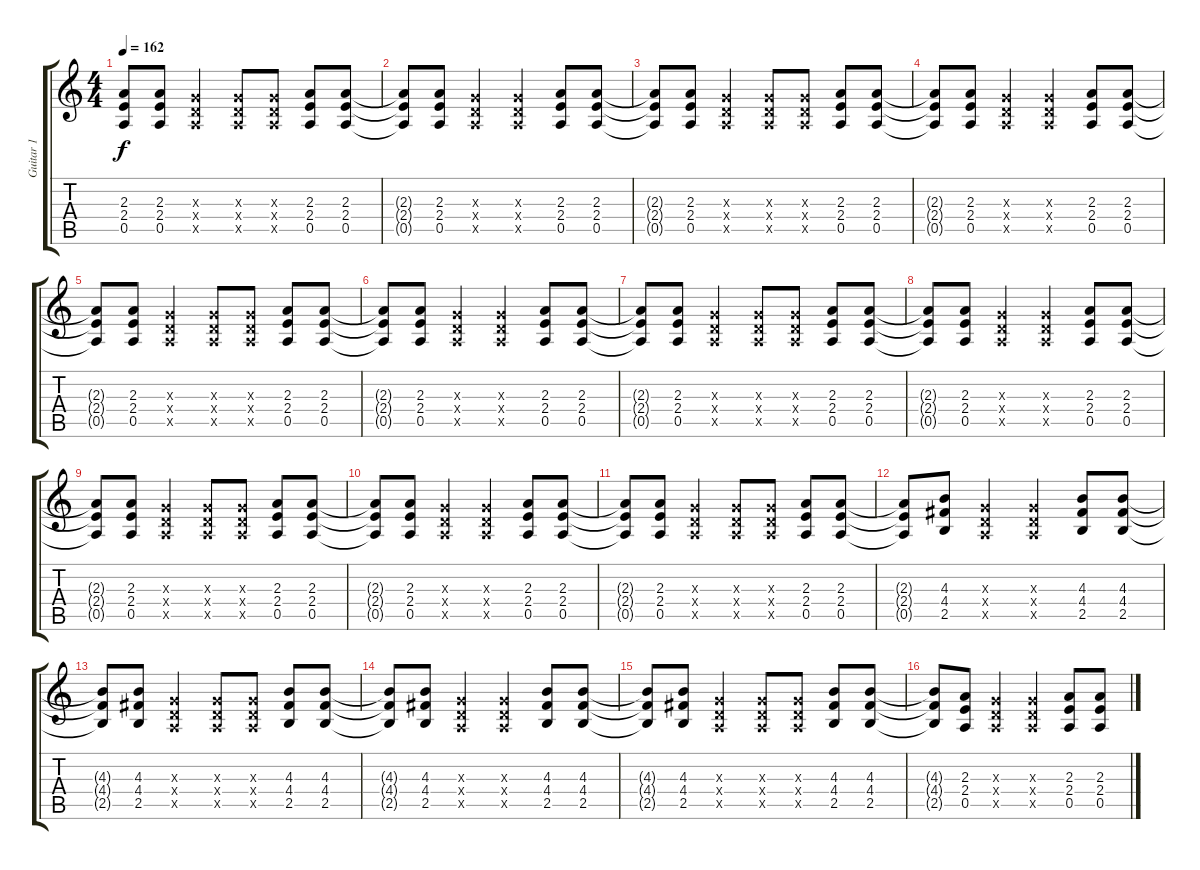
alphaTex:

\track ("Guitar 1" "Guitar 1") {instrument overdrivenguitar}
\staff {score tabs}
\tuning (E4 B3 G3 D3 A2 E2) {hide}
\ts (4 4)
\tempo 162
\clef g2
\ks c
(2.3{t} 2.4{t} 0.5{t}).8{dy f} (2.3 2.4 0.5).8 (0.3{x} 0.4{x} 0.5{x}).4 (0.3{x} 0.4{x} 0.5{x}).8 (0.3{x} 0.4{x} 0.5{x}).8 (2.3 2.4 0.5).8 (2.3 2.4 0.5).8 |
(2.3{t} 2.4{t} 0.5{t}).8 (2.3 2.4 0.5).8 (0.3{x} 0.4{x} 0.5{x}).4 (0.3{x} 0.4{x} 0.5{x}).4 (2.3 2.4 0.5).8 (2.3 2.4 0.5).8 |
(2.3{t} 2.4{t} 0.5{t}).8 (2.3 2.4 0.5).8 (0.3{x} 0.4{x} 0.5{x}).4 (0.3{x} 0.4{x} 0.5{x}).8 (0.3{x} 0.4{x} 0.5{x}).8 (2.3 2.4 0.5).8 (2.3 2.4 0.5).8 |
(2.3{t} 2.4{t} 0.5{t}).8 (2.3 2.4 0.5).8 (0.3{x} 0.4{x} 0.5{x}).4 (0.3{x} 0.4{x} 0.5{x}).4 (2.3 2.4 0.5).8 (2.3 2.4 0.5).8 |
(2.3{t} 2.4{t} 0.5{t}).8 (2.3 2.4 0.5).8 (0.3{x} 0.4{x} 0.5{x}).4 (0.3{x} 0.4{x} 0.5{x}).8 (0.3{x} 0.4{x} 0.5{x}).8 (2.3 2.4 0.5).8 (2.3 2.4 0.5).8 |
(2.3{t} 2.4{t} 0.5{t}).8 (2.3 2.4 0.5).8 (0.3{x} 0.4{x} 0.5{x}).4 (0.3{x} 0.4{x} 0.5{x}).4 (2.3 2.4 0.5).8 (2.3 2.4 0.5).8 |
(2.3{t} 2.4{t} 0.5{t}).8 (2.3 2.4 0.5).8 (0.3{x} 0.4{x} 0.5{x}).4 (0.3{x} 0.4{x} 0.5{x}).8 (0.3{x} 0.4{x} 0.5{x}).8 (2.3 2.4 0.5).8 (2.3 2.4 0.5).8 |
(2.3{t} 2.4{t} 0.5{t}).8 (2.3 2.4 0.5).8 (0.3{x} 0.4{x} 0.5{x}).4 (0.3{x} 0.4{x} 0.5{x}).4 (2.3 2.4 0.5).8 (2.3 2.4 0.5).8 |
(2.3{t} 2.4{t} 0.5{t}).8 (2.3 2.4 0.5).8 (0.3{x} 0.4{x} 0.5{x}).4 (0.3{x} 0.4{x} 0.5{x}).8 (0.3{x} 0.4{x} 0.5{x}).8 (2.3 2.4 0.5).8 (2.3 2.4 0.5).8 |
(2.3{t} 2.4{t} 0.5{t}).8 (2.3 2.4 0.5).8 (0.3{x} 0.4{x} 0.5{x}).4 (0.3{x} 0.4{x} 0.5{x}).4 (2.3 2.4 0.5).8 (2.3 2.4 0.5).8 |
(2.3{t} 2.4{t} 0.5{t}).8 (2.3 2.4 0.5).8 (0.3{x} 0.4{x} 0.5{x}).4 (0.3{x} 0.4{x} 0.5{x}).8 (0.3{x} 0.4{x} 0.5{x}).8 (2.3 2.4 0.5).8 (2.3 2.4 0.5).8 |
(2.3{t} 2.4{t} 0.5{t}).8 (4.3 4.4 2.5).8 (0.3{x} 0.4{x} 0.5{x}).4 (0.3{x} 0.4{x} 0.5{x}).4 (4.3 4.4 2.5).8 (4.3 4.4 2.5).8 |
(4.3{t} 4.4{t} 2.5{t}).8 (4.3 4.4 2.5).8 (0.3{x} 0.4{x} 0.5{x}).4 (0.3{x} 0.4{x} 0.5{x}).8 (0.3{x} 0.4{x} 0.5{x}).8 (4.3 4.4 2.5).8 (4.3 4.4 2.5).8 |
(4.3{t} 4.4{t} 2.5{t}).8 (4.3 4.4 2.5).8 (0.3{x} 0.4{x} 0.5{x}).4 (0.3{x} 0.4{x} 0.5{x}).4 (4.3 4.4 2.5).8 (4.3 4.4 2.5).8 |
(4.3{t} 4.4{t} 2.5{t}).8 (4.3 4.4 2.5).8 (0.3{x} 0.4{x} 0.5{x}).4 (0.3{x} 0.4{x} 0.5{x}).8 (0.3{x} 0.4{x} 0.5{x}).8 (4.3 4.4 2.5).8 (4.3 4.4 2.5).8 |
(4.3{t} 4.4{t} 2.5{t}).8 (2.3 2.4 0.5).8 (0.3{x} 0.4{x} 0.5{x}).4 (0.3{x} 0.4{x} 0.5{x}).4 (2.3 2.4 0.5).8 (2.3 2.4 0.5).8
